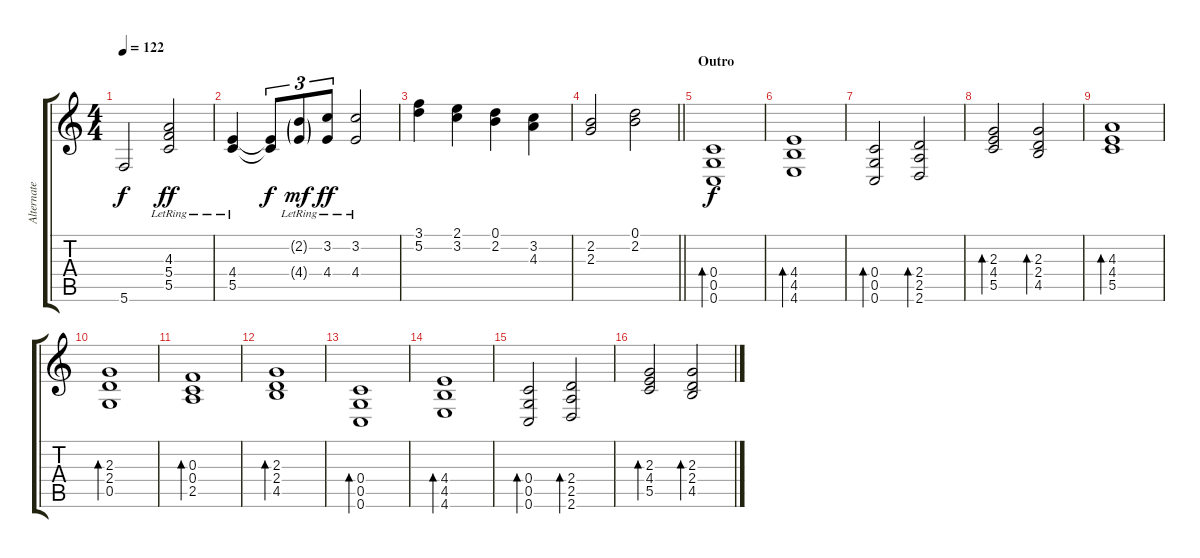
\track ("Alternate Guitar" "Alternate ") {instrument acousticguitarsteel}
\staff {score tabs}
\tuning (D4 A3 F3 C3 G2 C2) {hide}
\ts (4 4)
\tempo 122
\clef g2
\ks c
5.6.2{dy f} (4.3{lr} 5.4{lr} 5.5).2{dy ff} |
(4.4{lr} 5.5{lr}).4 (4.4{t} 5.5{t}).8{tu (3 2) dy f} (2.2{g lr} 4.4{g lr}).8{tu (3 2) dy mf} (3.2{lr} 4.4{lr}).8{tu (3 2) dy ff} (3.2{lr} 4.4{lr}).2 |
(3.1 5.2).4 (2.1 3.2).4 (0.1 2.2).4 (3.2 4.3).4 |
\barLineRight lightlight
(2.2 2.3).2 (0.1 2.2).2 |
\section ("" "Outro")
(0.4 0.5 0.6).1{bd 480 dy f} |
(4.4 4.5 4.6).1{bd 480} |
(0.4 0.5 0.6).2{bd 480} (2.4 2.5 2.6).2{bd 480} |
(2.3 4.4 5.5).2{bd 240} (2.3 2.4 4.5).2{bd 240} |
(4.3 4.4 5.5).1{bd 480} |
(2.3 2.4 0.5).1{bd 240} |
(0.3 0.4 2.5).1{bd 240} |
(2.3 2.4 4.5).1{bd 240} |
(0.4 0.5 0.6).1{bd 480} |
(4.4 4.5 4.6).1{bd 480} |
(0.4 0.5 0.6).2{bd 480} (2.4 2.5 2.6).2{bd 480} |
(2.3 4.4 5.5).2{bd 240} (2.3 2.4 4.5).2{bd 240}
